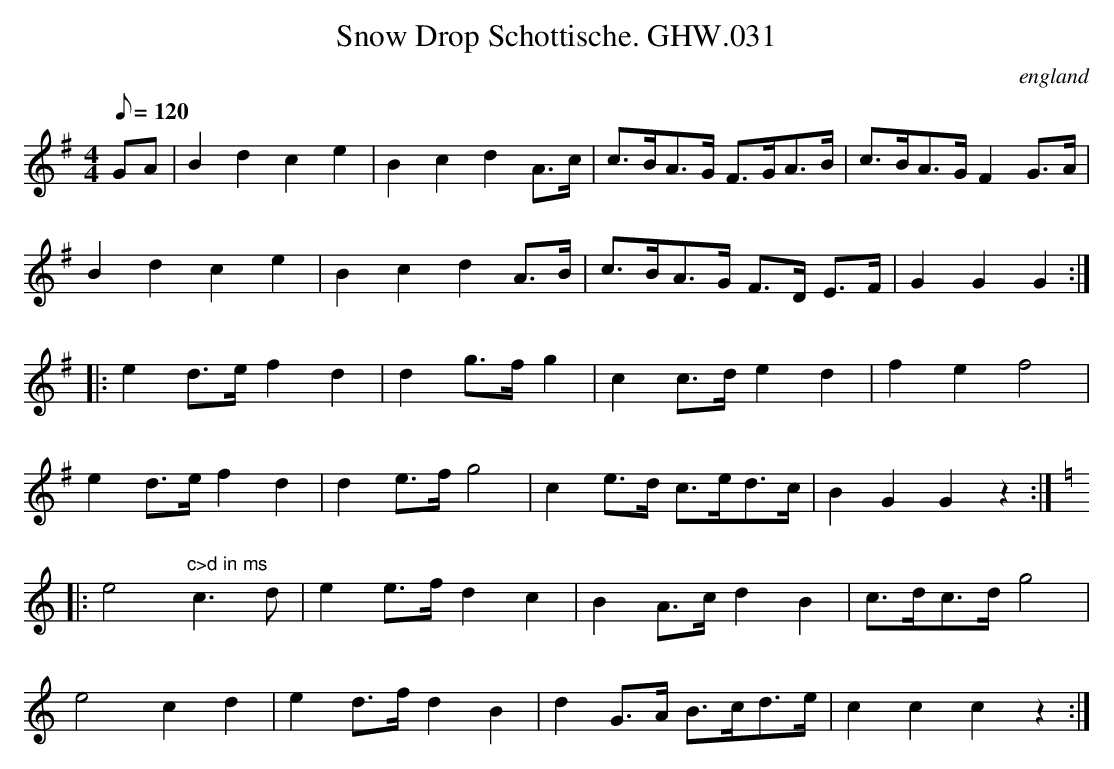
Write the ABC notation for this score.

X:1
T:Snow Drop Schottische. GHW.031
O:england
M:4/4
L:1/8
Q:120
K:G
GA|B2 d2 c2 e2|B2c2d2 A>c|c>BA>G F>GA>B|c>BA>G F2 G>A|
B2d2c2e2|B2c2d2 A>B|c>BA>G F>D E>F|G2G2G2:|
|:e2 d>e f2 d2|d2 g>f g2|c2 c>d e2d2|f2 e2 f4|
e2 d>e f2 d2|d2 e>f g4|c2 e>d c>ed>c|B2 G2G2 z2:|
K:C
|:e4  "c>d in ms"c3d|e2 e>f d2 c2|B2 A>c d2 B2|c>dc>d g4|
e4 c2d2|e2 d>f d2B2|d2 G>A B>cd>e|c2c2c2 z2:|
